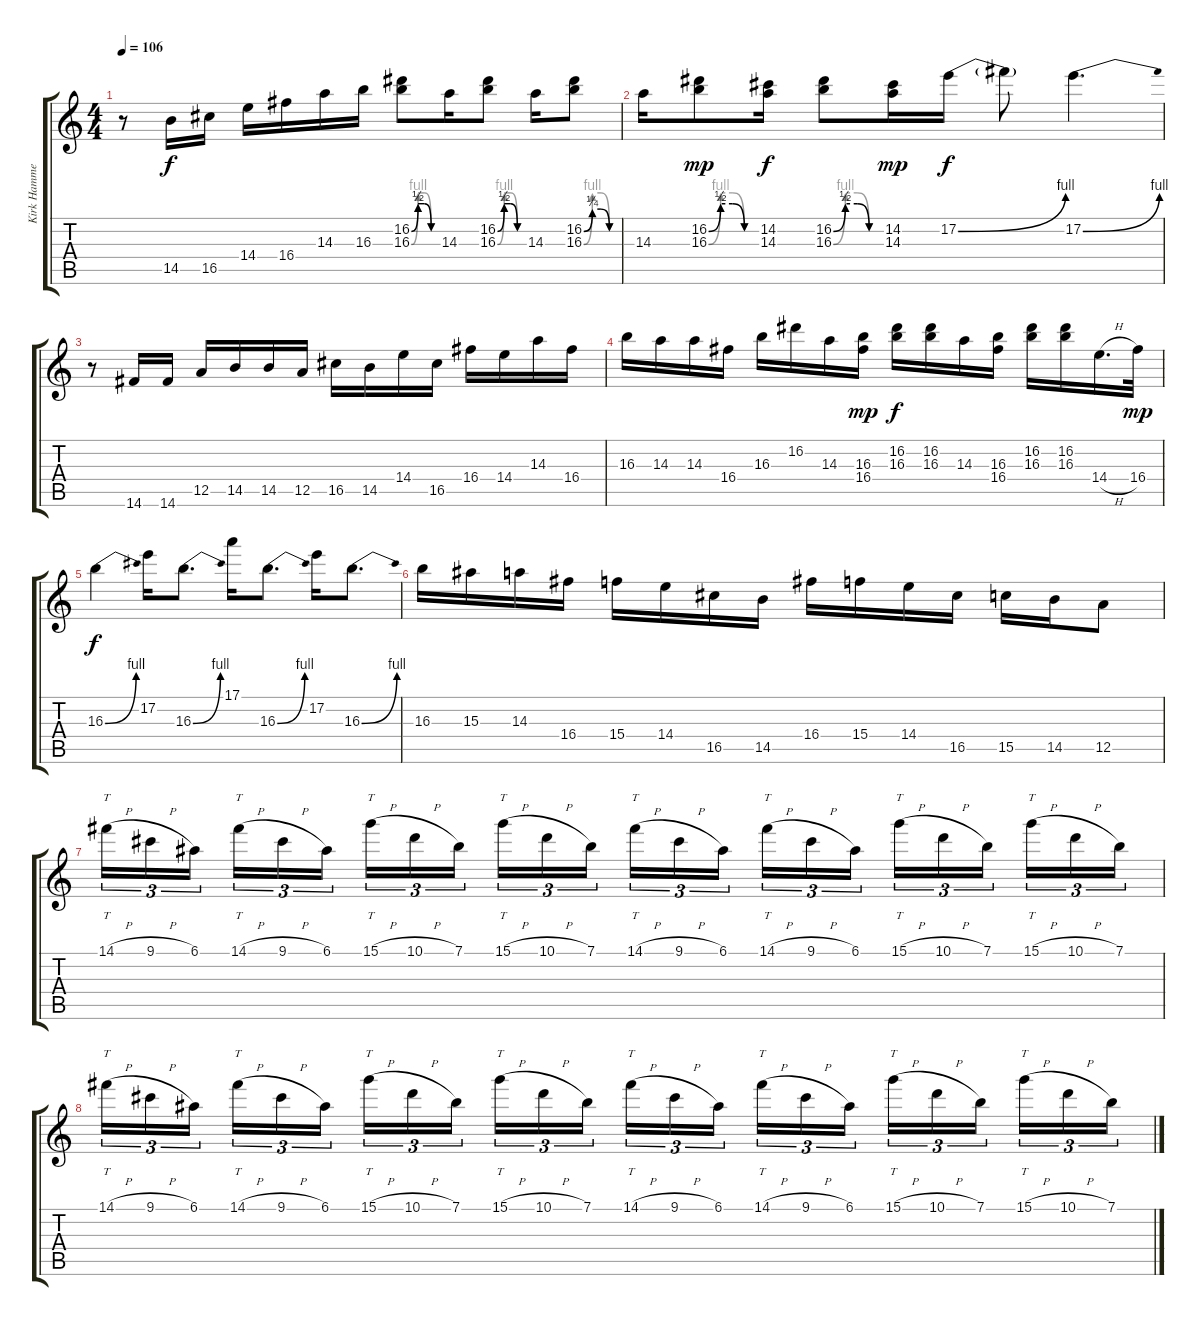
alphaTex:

\track ("Kirk Hammett" "Kirk Hamme") {instrument distortionguitar}
\staff {score tabs}
\tuning (E4 B3 G3 D3 A2 E2) {hide}
\ts (4 4)
\tempo 106
\clef g2
\ks c
r.8{dy f} 14.5.16 16.5.16 14.4.16 16.4.16 14.3.16 16.3.16 (16.2{be (custom 0 0 15 2 30 2 45 0 60 0)} 16.3{be (custom 0 0 15 4 30 4 45 0 60 0)}).8 14.3.16 (16.2{be (custom 0 0 15 2 30 2 45 0 60 0)} 16.3{be (custom 0 0 15 4 30 4 45 0 60 0)}).8 14.3.16 (16.2{be (custom 0 0 15 1 30 1 45 0 60 0)} 16.3{be (custom 0 0 15 4 30 4 45 0 60 0)}).8 |
14.3.16 (16.2{be (custom 0 0 15 2 30 2 45 0 60 0)} 16.3{be (custom 0 0 15 4 30 4 45 0 60 0)}).8{dy mp} (14.2 14.3).16{dy f} (16.2{be (custom 0 0 15 2 30 2 45 0 60 0)} 16.3{be (custom 0 0 15 4 30 4 45 0 60 0)}).8 (14.2 14.3).16{dy mp} 17.2{be (bend 0 0 60 4)}.16{dy f} 17.2{t}.8 17.2{be (bend 0 0 60 4)}.4{d} |
r.8 14.6.16 14.6.16 12.5.16 14.5.16 14.5.16 12.5.16 16.5.16 14.5.16 14.4.16 16.5.16 16.4.16 14.4.16 14.3.16 16.4.16 |
16.3.16 14.3.16 14.3.16 16.4.16 16.3.16 16.2.16 14.3.16 (16.3 16.4).16{dy mp} (16.2 16.3).16{dy f} (16.2 16.3).16 14.3.16 (16.3 16.4).16 (16.2 16.3).16 (16.2 16.3).16 14.4{h}.16{d} 16.4.32{dy mp} |
16.3{be (bend 0 0 60 4)}.4{dy f} 17.2.16 16.3{be (bend 0 0 60 4)}.8{d} 17.1.16 16.3{be (bend 0 0 60 4)}.8{d} 17.2.16 16.3{be (bend 0 0 60 4)}.8{d} |
16.3.16 15.3.16 14.3.16 16.4.16 15.4.16 14.4.16 16.5.16 14.5.16 16.4.16 15.4.16 14.4.16 16.5.16 15.5.16 14.5.16 12.5.8 |
14.1{h}.16{tt tu (3 2)} 9.1{h}.16{tu (3 2)} 6.1.16{tu (3 2) beam splitsecondary} 14.1{h}.16{tt tu (3 2)} 9.1{h}.16{tu (3 2)} 6.1.16{tu (3 2)} 15.1{h}.16{tt tu (3 2)} 10.1{h}.16{tu (3 2)} 7.1.16{tu (3 2) beam splitsecondary} 15.1{h}.16{tt tu (3 2)} 10.1{h}.16{tu (3 2)} 7.1.16{tu (3 2)} 14.1{h}.16{tt tu (3 2)} 9.1{h}.16{tu (3 2)} 6.1.16{tu (3 2) beam splitsecondary} 14.1{h}.16{tt tu (3 2)} 9.1{h}.16{tu (3 2)} 6.1.16{tu (3 2)} 15.1{h}.16{tt tu (3 2)} 10.1{h}.16{tu (3 2)} 7.1.16{tu (3 2) beam splitsecondary} 15.1{h}.16{tt tu (3 2)} 10.1{h}.16{tu (3 2)} 7.1.16{tu (3 2)} |
14.1{h}.16{tt tu (3 2)} 9.1{h}.16{tu (3 2)} 6.1.16{tu (3 2) beam splitsecondary} 14.1{h}.16{tt tu (3 2)} 9.1{h}.16{tu (3 2)} 6.1.16{tu (3 2)} 15.1{h}.16{tt tu (3 2)} 10.1{h}.16{tu (3 2)} 7.1.16{tu (3 2) beam splitsecondary} 15.1{h}.16{tt tu (3 2)} 10.1{h}.16{tu (3 2)} 7.1.16{tu (3 2)} 14.1{h}.16{tt tu (3 2)} 9.1{h}.16{tu (3 2)} 6.1.16{tu (3 2) beam splitsecondary} 14.1{h}.16{tt tu (3 2)} 9.1{h}.16{tu (3 2)} 6.1.16{tu (3 2)} 15.1{h}.16{tt tu (3 2)} 10.1{h}.16{tu (3 2)} 7.1.16{tu (3 2) beam splitsecondary} 15.1{h}.16{tt tu (3 2)} 10.1{h}.16{tu (3 2)} 7.1.16{tu (3 2)}
